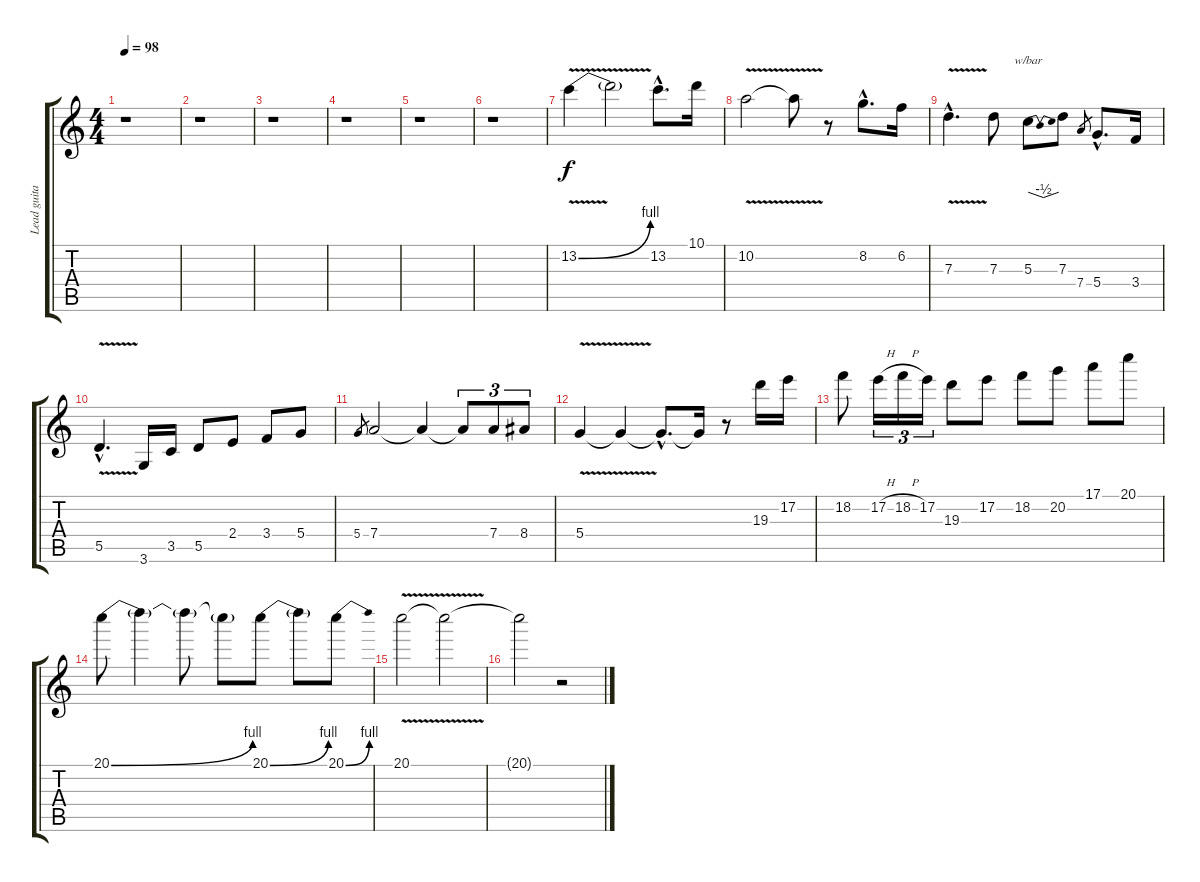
\track ("Lead guitar" "Lead guita") {instrument distortionguitar}
\staff {score tabs}
\tuning (E4 B3 G3 D3 A2 E2) {hide}
\ts (4 4)
\tempo 98
\clef g2
\ks c
r.1{dy f} |
r.1 |
r.1 |
r.1 |
r.1 |
r.1 |
13.2{be (bend 0 0 60 4) v}.4 13.2{t}.2 13.2{hac}.8{d} 10.1.16 |
10.2{v}.2 10.2{t}.8 r.8 8.2{hac}.8{d} 6.2.16 |
7.3{v hac}.4{d} 7.3.8 5.3.8{tbe (dip default 0 0 30 -2 60 0)} 7.3.8 7.4.8{gr} 5.4{hac}.8{d} 3.4.16 |
5.5{v hac}.4{d} 3.6.16 3.5.16 5.5.8 2.4.8 3.4.8 5.4.8 |
5.4.8{gr} 7.4.2 7.4{t}.4 7.4{t}.8{tu (3 2)} 7.4.8{tu (3 2)} 8.4.8{tu (3 2)} |
5.4{v}.4 5.4{t}.4 5.4{hac t}.8{d} 5.4{t}.16 r.8 19.3.16 17.2.16 |
18.2.8 17.2{h}.16{tu (3 2)} 18.2{h}.16{tu (3 2)} 17.2.16{tu (3 2)} 19.3.8 17.2.8 18.2.8 20.2.8 17.1.8 20.1.8 |
20.1{be (bend 0 0 60 4)}.8 20.1{t}.4 20.1{t}.8 20.1{t}.8 20.1{be (bend 0 0 60 4)}.8 20.1{t}.8 20.1{be (bend 0 0 60 4)}.8 |
20.1{v}.2 20.1{t}.2 |
20.1{t}.2 r.2
